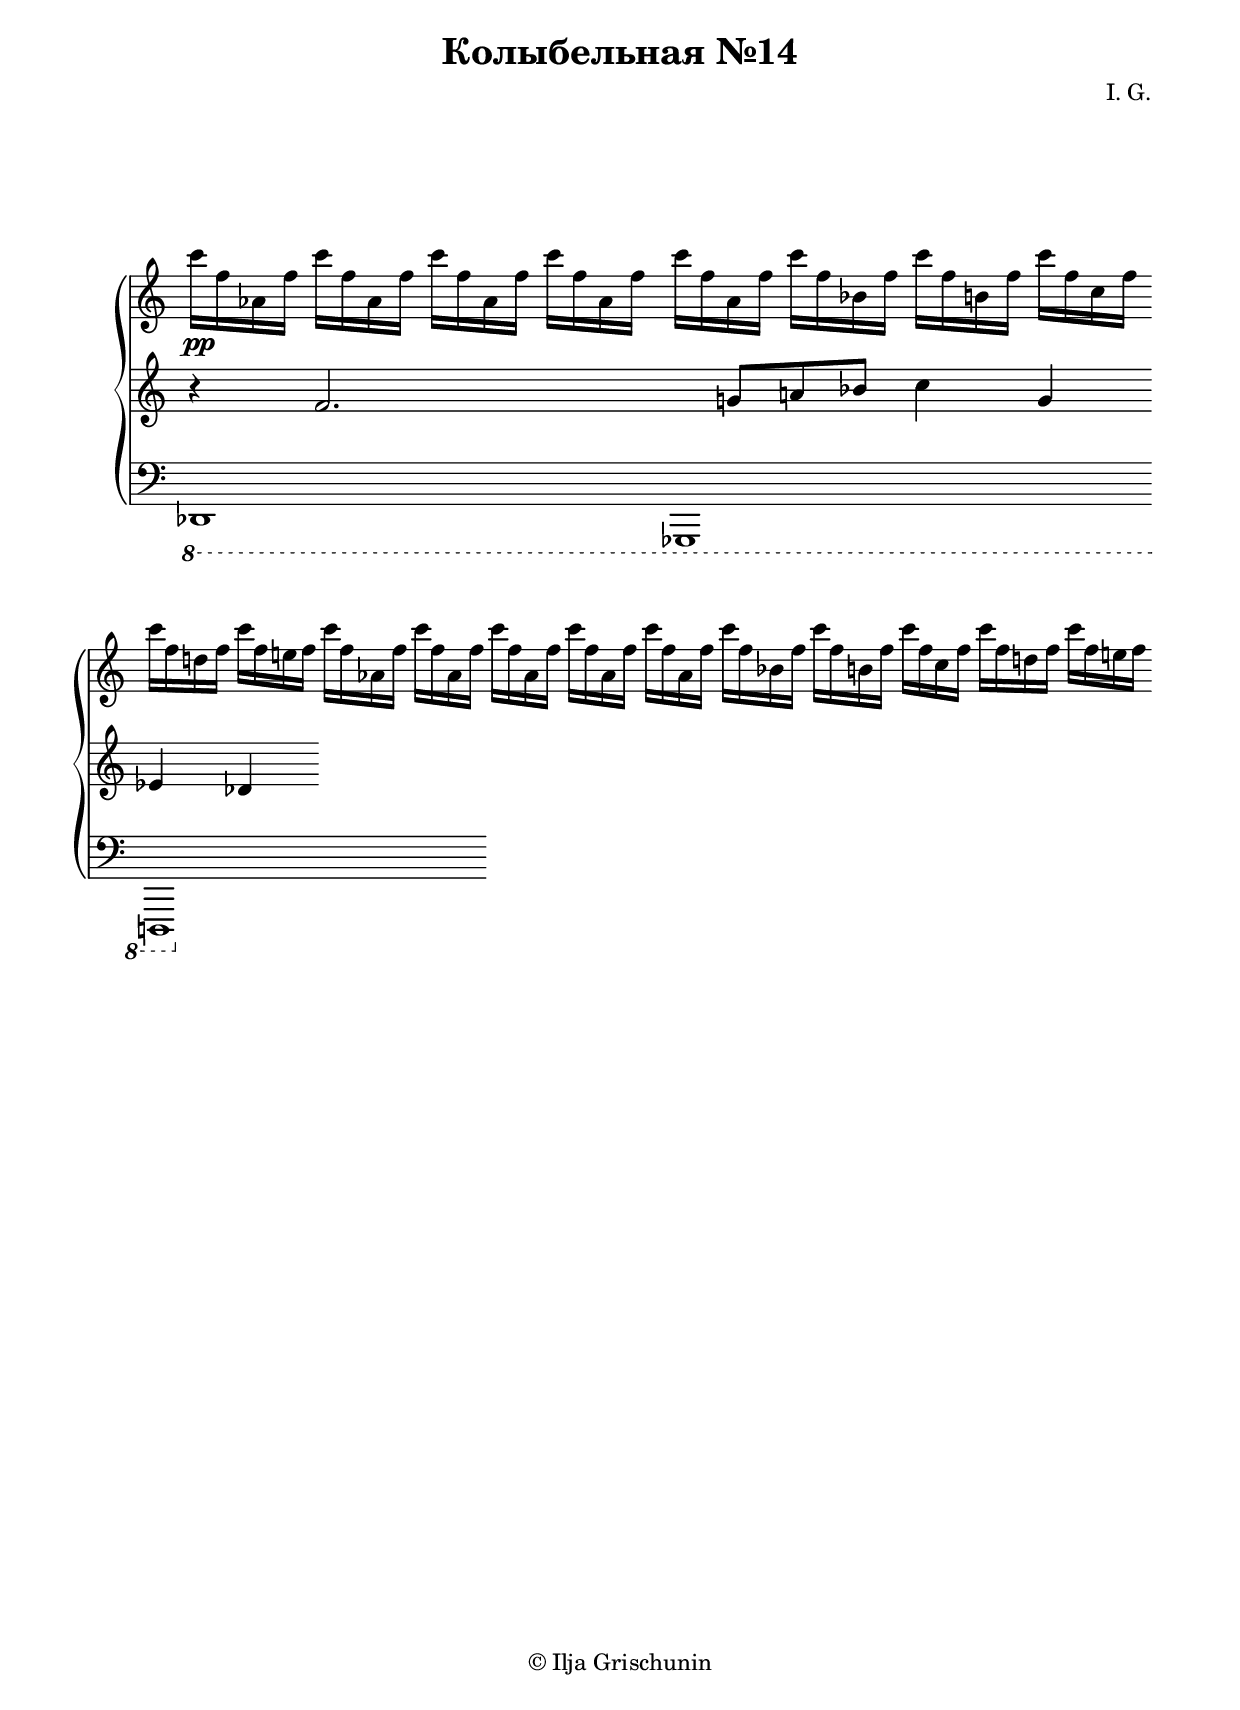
\version "2.19.15"

\language "deutsch"

\header {
  title = "Колыбельная №14"
  %meter = "Allegro"
  composer = "I. G."
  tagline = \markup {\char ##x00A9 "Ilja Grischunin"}
}

\paper {
  #(set-paper-size "a4")
  top-system-spacing.basic-distance = #20
  top-markup-spacing.basic-distance = #5
  markup-system-spacing.basic-distance = #25
  system-system-spacing.basic-distance = #18
  %score-system-spacing.basic-distance = #40
  %score-markup-spacing.basic-distance = #25
  last-bottom-spacing.basic-distance = #20
  left-margin = 15
  right-margin = 15
}

\layout {
  indent = 7
  \context {
    \Score
    \remove "Bar_number_engraver"
    %\override StaffGrouper.staff-staff-spacing.padding = #0
    %\override StaffGrouper.staff-staff-spacing.basic-distance = #1
    \remove "Timing_translator"
    \remove "Default_bar_line_engraver"
  }\context {
    \Staff
    \consists "Timing_translator"
    \consists "Default_bar_line_engraver"
  }
}

\version "2.19.15"

\language "deutsch"

lhBr = \markup {
  \path #0.1 #'((moveto 0 0)(rlineto -1 0)(rlineto 0 -2.5))
}
rhBr = \markup {
  \path #0.1 #'((moveto 0 0)(rlineto 1 0)(rlineto 0 2.25))
}
rhMark = \markup {
  \override #'(font-encoding . latin1) \italic "RH"
}
lhMark = \markup {
  \override #'(font-encoding . latin1) \italic "LH"
}
fakeBassClef = {
  \set Staff.clefGlyph = #"clefs.F"
  \set Staff.clefPosition = #2
  \set Staff.middleCPosition = #-6
}
fakeBassClefShift = {
  % Change default prefatory item order so that clef is printed after barline
  \override Score.BreakAlignment.break-align-orders =
  #(make-vector 3 '(span-bar
                    breathing-sign
                    staff-bar
                    clef
                    key
                    time-signature))
  \set Staff.clefGlyph = #"clefs.F"
  \set Staff.clefPosition = #-10
  \set Staff.middleCPosition = #-8
}
%%%%%%%%%%% RH %%%%%%%%%%%%
viezehnteRH = \relative {
  \clef treble
  \time 10/4
  %\key c \major
  \override Staff.BarLine.stencil = ##f
  \override Score.SpanBar.stencil = ##f
  \override Staff.TimeSignature.stencil = ##f
  \repeat unfold 5 {c'''16 f, as, f'}
  c' f, b, f' c' f, h, f' c' f, c f
  \bar ""
  \break
  c' f, d! f c' f, e! f
  \repeat unfold 5 {c'16 f, as, f'}
  c' f, b, f' c' f, h, f' c' f, c f c' f, d! f c' f, e! f
}
%\bar "|."

%%%%%%%% DYNAMIC %%%%%%%%%%
dynamicVierzehn = {
  \override Hairpin.to-barline = ##f
  \override Staff.BarLine.stencil = ##f
  \override Score.SpanBar.stencil = ##f
  s1\pp
}
%%%%%%%%%%% LH %%%%%%%%%%%%
viezehnteLH = \relative {
  \clef treble
  \time 4/4
  %\key c \major
  %\time 12/16
  %\override Fingering.staff-padding = #'()
  \override Staff.BarLine.stencil = ##f
  \override Score.SpanBar.stencil = ##f
  \override Staff.TimeSignature.stencil = ##f
  r4 f'2. s8 g! a! b c4 g es des
}

viezehnteBass = \relative {
  \clef bass
  \time 4/4
  \override Staff.BarLine.stencil = ##f
  \override Score.SpanBar.stencil = ##f
  \override Staff.TimeSignature.stencil = ##f
  \ottava #-1
  \set Staff.ottavation = #"8"
  des,,1 ges, d!
}


\score {
  \new PianoStaff
  \with {
    %\override StaffGrouper.staff-staff-spacing.basic-distance = #20
  }
  <<
    \new Staff = "RH" \viezehnteRH
    \new Dynamics = "Dynamics_pf" \dynamicVierzehn
    \new Staff = "LH" \viezehnteLH
    \new Staff = "B" \viezehnteBass
  >>
}